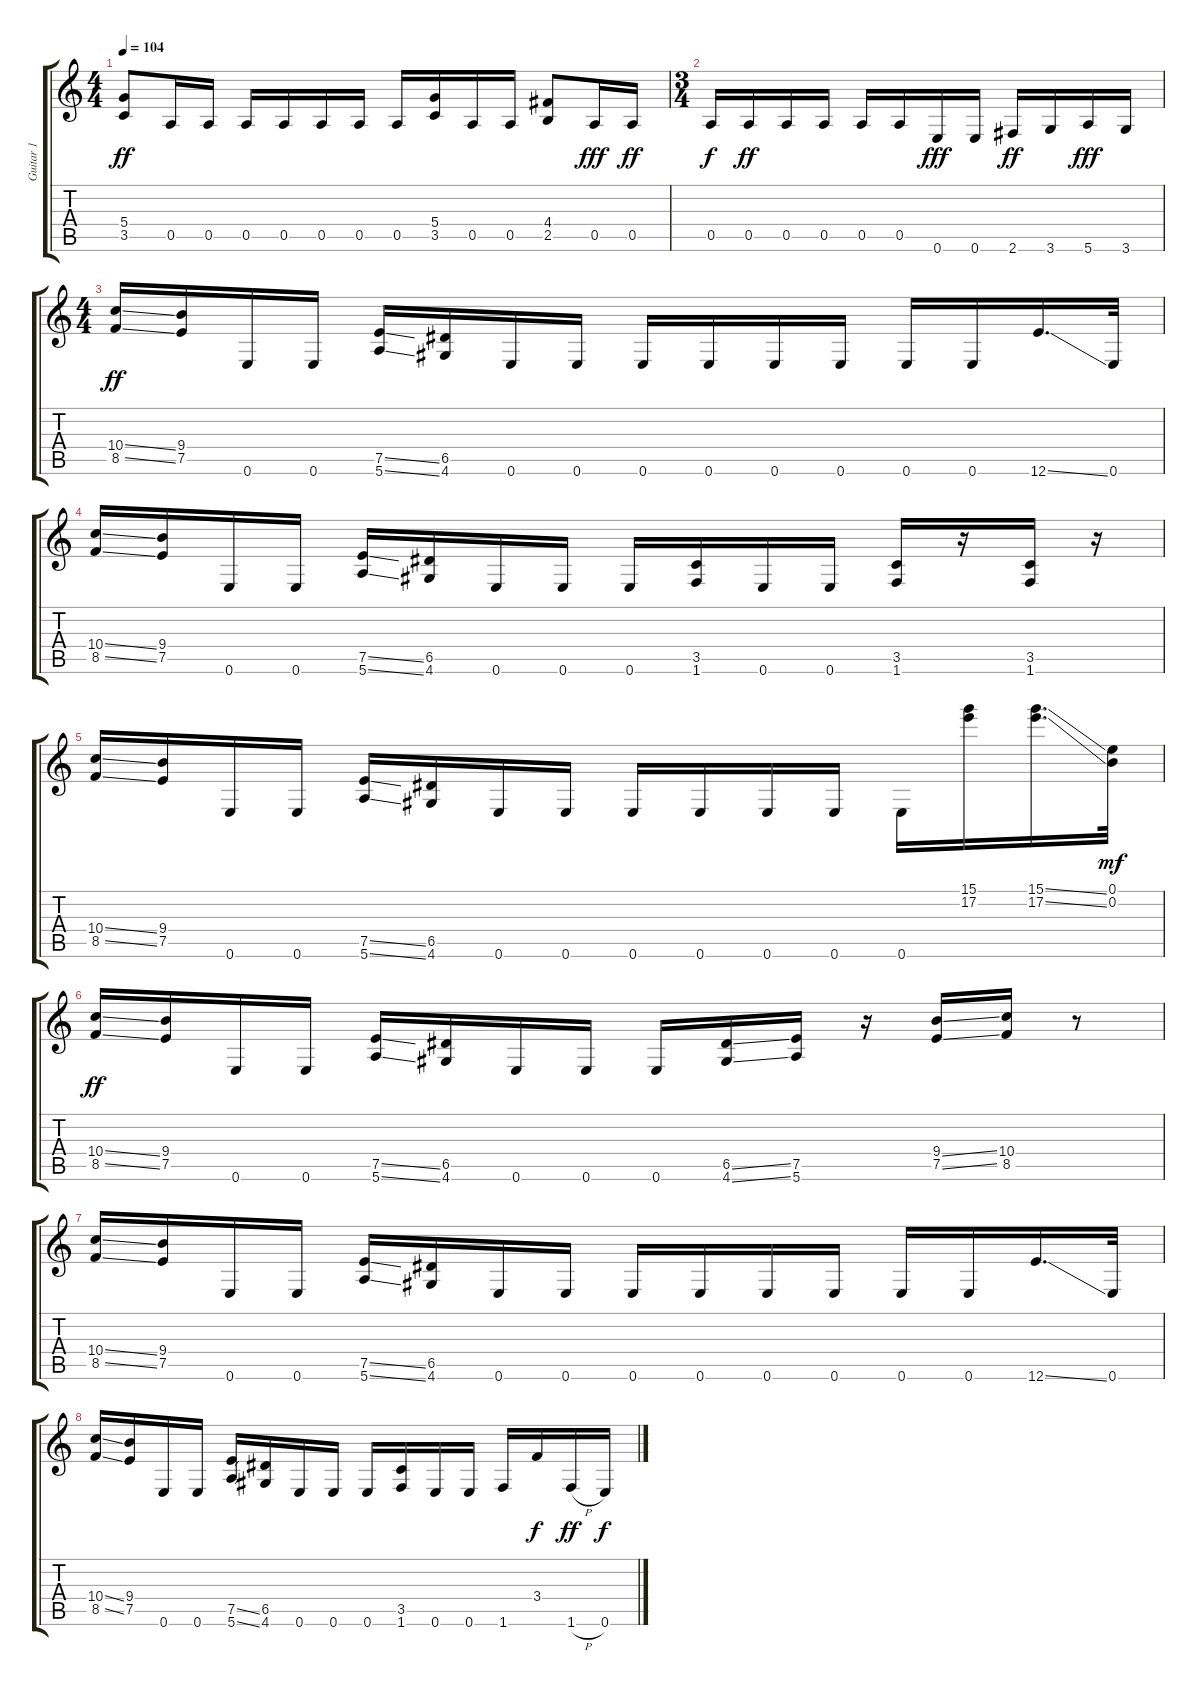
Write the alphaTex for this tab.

\track ("Guitar 1" "Guitar 1") {instrument distortionguitar}
\staff {score tabs}
\tuning (E4 B3 G3 D3 A2 E2) {hide}
\ts (4 4)
\tempo 104
\clef g2
\ks c
(5.4 3.5).8{dy ff} 0.5.16 0.5.16 0.5.16 0.5.16 0.5.16 0.5.16 0.5.16 (5.4 3.5).16 0.5.16 0.5.16 (4.4 2.5).8 0.5.16{dy fff} 0.5.16{dy ff} |
\ts (3 4)
0.5.16{dy f} 0.5.16{dy ff} 0.5.16 0.5.16 0.5.16 0.5.16 0.6.16{dy fff} 0.6.16 2.6.16{dy ff} 3.6.16 5.6.16{dy fff} 3.6.16 |
\ts (4 4)
(10.4{ss} 8.5{ss}).16{dy ff} (9.4 7.5).16 0.6.16 0.6.16 (7.5{ss} 5.6{ss}).16 (6.5 4.6).16 0.6.16 0.6.16 0.6.16 0.6.16 0.6.16 0.6.16 0.6.16 0.6.16 12.6{ss}.16{d} 0.6.32 |
(10.4{ss} 8.5{ss}).16 (9.4 7.5).16 0.6.16 0.6.16 (7.5{ss} 5.6{ss}).16 (6.5 4.6).16 0.6.16 0.6.16 0.6.16 (3.5 1.6).16 0.6.16 0.6.16 (3.5 1.6).16 r.16 (3.5 1.6).16 r.16 |
(10.4{ss} 8.5{ss}).16 (9.4 7.5).16 0.6.16 0.6.16 (7.5{ss} 5.6{ss}).16 (6.5 4.6).16 0.6.16 0.6.16 0.6.16 0.6.16 0.6.16 0.6.16 0.6.16 (15.1 17.2).16 (15.1{ss} 17.2{ss}).16{d} (0.1 0.2).32{dy mf} |
(10.4{ss} 8.5{ss}).16{dy ff} (9.4 7.5).16 0.6.16 0.6.16 (7.5{ss} 5.6{ss}).16 (6.5 4.6).16 0.6.16 0.6.16 0.6.16 (6.5{ss} 4.6{ss}).16 (7.5 5.6).16 r.16 (9.4{ss} 7.5{ss}).16 (10.4 8.5).16 r.8 |
(10.4{ss} 8.5{ss}).16 (9.4 7.5).16 0.6.16 0.6.16 (7.5{ss} 5.6{ss}).16 (6.5 4.6).16 0.6.16 0.6.16 0.6.16 0.6.16 0.6.16 0.6.16 0.6.16 0.6.16 12.6{ss}.16{d} 0.6.32 |
(10.4{ss} 8.5{ss}).16 (9.4 7.5).16 0.6.16 0.6.16 (7.5{ss} 5.6{ss}).16 (6.5 4.6).16 0.6.16 0.6.16 0.6.16 (3.5 1.6).16 0.6.16 0.6.16 1.6.16 3.4.16{dy f} 1.6{h}.16{dy ff} 0.6.16{dy f}
